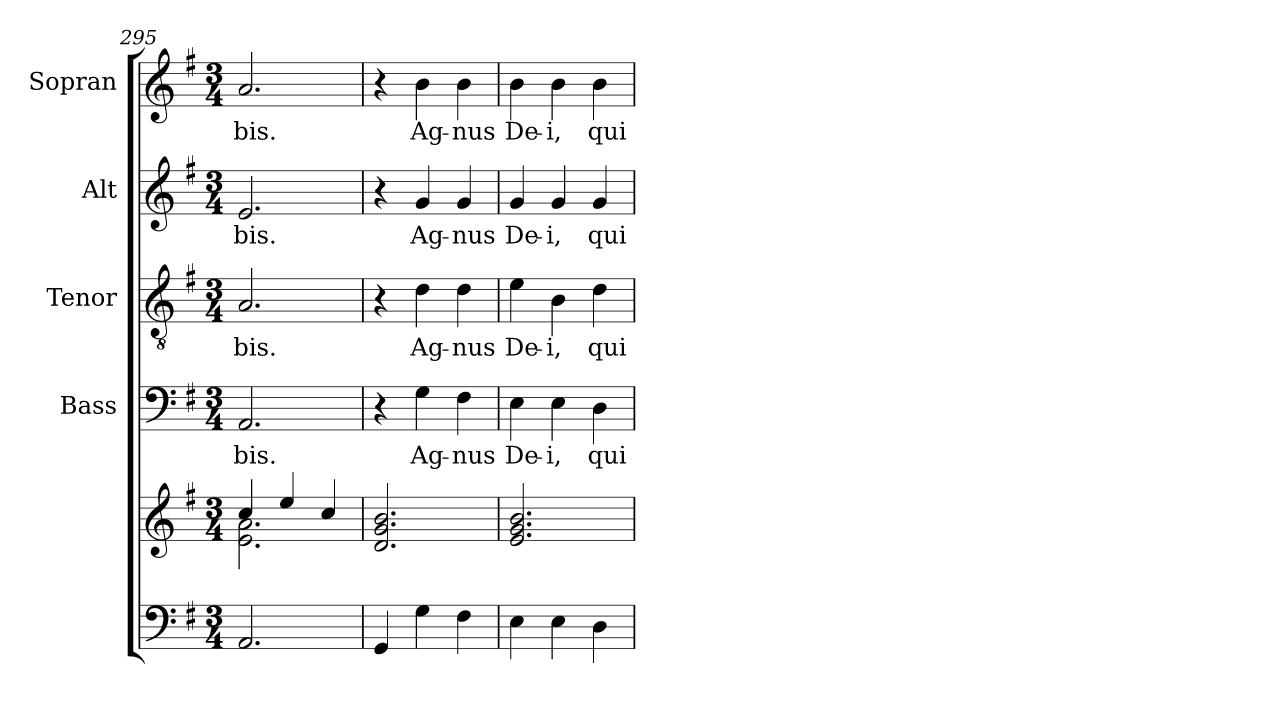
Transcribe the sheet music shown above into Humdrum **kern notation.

**kern	**kern	**kern	**text	**kern	**text	**kern	**text	**kern	**text
*part5	*part5	*part4	*part4	*part3	*part3	*part2	*part2	*part1	*part1
*staff6	*staff5	*staff4	*staff4	*staff3	*staff3	*staff2	*staff2	*staff1	*staff1
*	*	*I"Bass	*	*I"Tenor	*	*I"Alt	*	*I"Sopran	*
*	*	*I'B.	*	*I'T.	*	*I'A.	*	*I'S.	*
*clefF4	*clefG2	*clefF4	*	*clefGv2	*	*clefG2	*	*clefG2	*
*k[f#]	*k[f#]	*k[f#]	*	*k[f#]	*	*k[f#]	*	*k[f#]	*
*G:	*G:	*G:	*	*G:	*	*G:	*	*G:	*
*M3/4	*M3/4	*M3/4	*	*M3/4	*	*M3/4	*	*M3/4	*
=295	=295	=295	=295	=295	=295	=295	=295	=295	=295
*	*^	*	*	*	*	*	*	*	*
!	!	!	!	!LO:LY:b	!	!LO:LY:b	!	!LO:LY:b	!	!LO:LY:b
2.AA/	4cc/	2.e\ 2.a\	2.AA/	-bis.	2.A/	-bis.	2.e/	-bis.	2.a/	-bis.
.	4ee/	.	.	.	.	.	.	.	.	.
.	4cc/	.	.	.	.	.	.	.	.	.
*	*v	*v	*	*	*	*	*	*	*	*
=296	=296	=296	=296	=296	=296	=296	=296	=296	=296
4GG/	2.d/ 2.g/ 2.b/	4r	.	4r	.	4r	.	4r	.
!	!	!	!LO:LY:b	!	!LO:LY:b	!	!LO:LY:b	!	!LO:LY:b
4G\	.	4G\	Ag-	4d\	Ag-	4g/	Ag-	4b\	Ag-
!	!	!	!LO:LY:b	!	!LO:LY:b	!	!LO:LY:b	!	!LO:LY:b
4F#\	.	4F#\	-nus	4d\	-nus	4g/	-nus	4b\	-nus
=297	=297	=297	=297	=297	=297	=297	=297	=297	=297
!	!	!	!LO:LY:b	!	!LO:LY:b	!	!LO:LY:b	!	!LO:LY:b
4E\	2.e/ 2.g/ 2.b/	4E\	De-	4e\	De-	4g/	De-	4b\	De-
!	!	!	!LO:LY:b	!	!LO:LY:b	!	!LO:LY:b	!	!LO:LY:b
4E\	.	4E\	-i,	4B\	-i,	4g/	-i,	4b\	-i,
!	!	!	!LO:LY:b	!	!LO:LY:b	!	!LO:LY:b	!	!LO:LY:b
4D\	.	4D\	qui	4d\	qui	4g/	qui	4b\	qui
=	=	=	=	=	=	=	=	=	=
*-	*-	*-	*-	*-	*-	*-	*-	*-	*-
